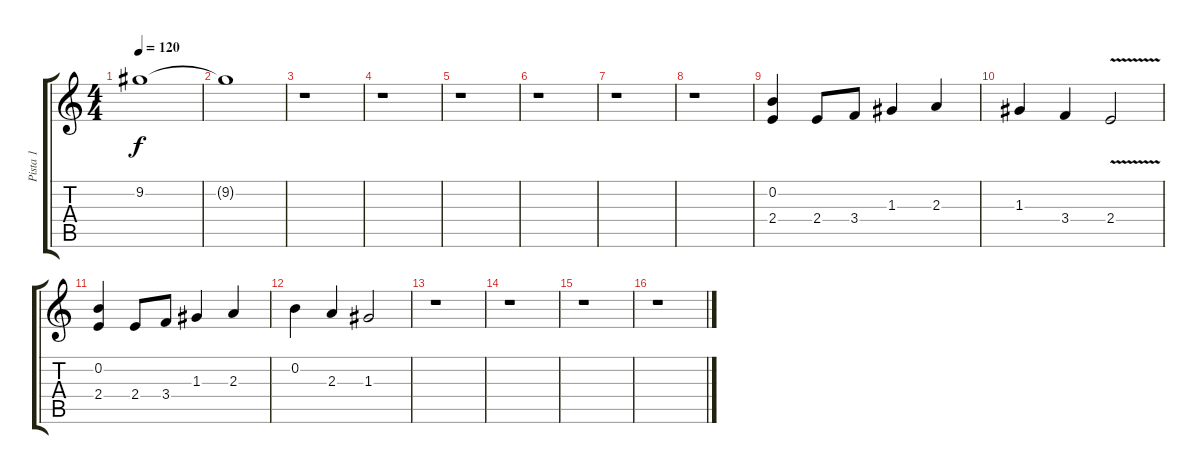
\track ("Pista 1" "Pista 1") {instrument distortionguitar}
\staff {score tabs}
\tuning (E4 B3 G3 D3 A2 E2) {hide}
\ts (4 4)
\tempo 120
\clef g2
\ks c
9.2.1{dy f} |
9.2{t}.1 |
r.1 |
r.1 |
r.1 |
r.1 |
r.1 |
r.1 |
(0.2 2.4).4 2.4.8 3.4.8 1.3.4 2.3.4 |
1.3.4 3.4.4 2.4{v}.2 |
(0.2 2.4).4 2.4.8 3.4.8 1.3.4 2.3.4 |
0.2.4 2.3.4 1.3.2 |
r.1 |
r.1 |
r.1 |
r.1
